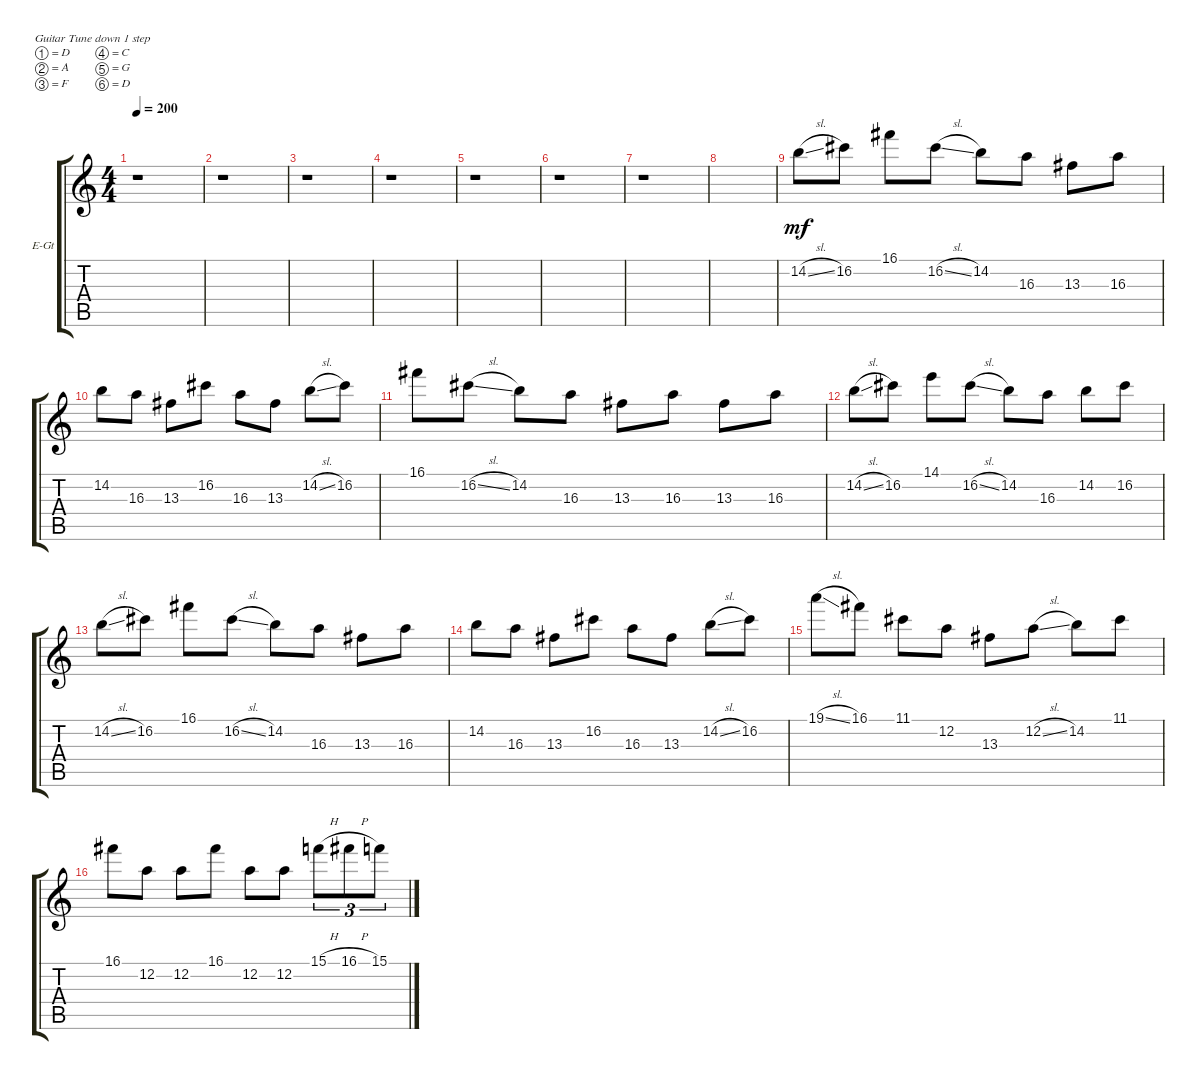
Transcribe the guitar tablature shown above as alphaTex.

\bracketExtendMode groupsimilarinstruments
\firstSystemTrackNameOrientation horizontal
\otherSystemsTrackNameOrientation horizontal
\track ("Lead Left" "E-Gt") {instrument overdrivenguitar}
\staff {score tabs}
\tuning (D4 A3 F3 C3 G2 D2)
\ts (4 4)
\tempo 200
\clef g2
\ks c
r.1{dy mf} |
r.1 |
r.1 |
r.1 |
r.1 |
r.1 |
r.1 |
\scale
0.100758 |
\scale
0.250271 14.2{sl}.8 16.2.8 16.1.8 16.2{sl}.8 14.2.8 16.3.8 13.3.8 16.3.8 |
\scale
0.215601 14.2.8 16.3.8 13.3.8 16.2.8 16.3.8 13.3.8 14.2{sl}.8 16.2.8 |
\scale
0.217768 16.1.8 16.2{sl}.8 14.2.8 16.3.8 13.3.8 16.3.8 13.3.8 16.3.8 |
\scale
0.215601 14.2{sl}.8 16.2.8 14.1.8 16.2{sl}.8 14.2.8 16.3.8 14.2.8 16.2.8 |
14.2{sl}.8 16.2.8 16.1.8 16.2{sl}.8 14.2.8 16.3.8 13.3.8 16.3.8 |
14.2.8 16.3.8 13.3.8 16.2.8 16.3.8 13.3.8 14.2{sl}.8 16.2.8 |
19.1{sl}.8 16.1.8 11.1.8 12.2.8 13.3.8 12.2{sl}.8 14.2.8 11.1.8 |
16.1.8 12.2.8 12.2.8 16.1.8 12.2.8 12.2.8 15.1{h}.8{tu (3 2)} 16.1{h}.8{tu (3 2)} 15.1.8{tu (3 2)}
